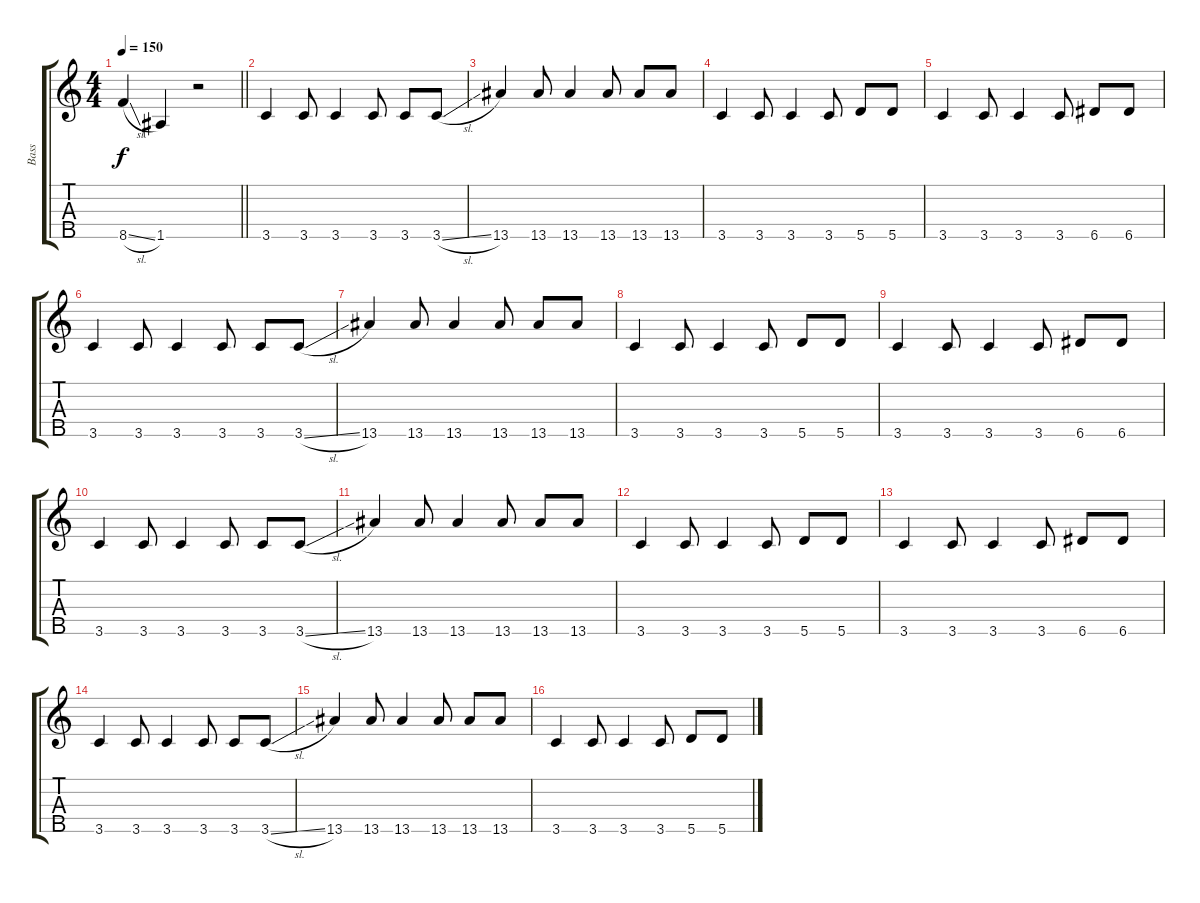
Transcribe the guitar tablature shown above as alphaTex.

\track ("Bass " "Bass ") {instrument electricbassfinger}
\staff {score tabs}
\tuning (E4 B3 G3 D3 A2) {hide}
\ts (4 4)
\tempo 150
\clef g2
\barLineRight lightlight
\ks c
8.5{sl}.4{dy f} 1.5.4 r.2 |
3.5.4 3.5.8 3.5.4 3.5.8 3.5.8 3.5{sl}.8 |
13.5.4 13.5.8 13.5.4 13.5.8 13.5.8 13.5.8 |
3.5.4 3.5.8 3.5.4 3.5.8 5.5.8 5.5.8 |
3.5.4 3.5.8 3.5.4 3.5.8 6.5.8 6.5.8 |
3.5.4 3.5.8 3.5.4 3.5.8 3.5.8 3.5{sl}.8 |
13.5.4 13.5.8 13.5.4 13.5.8 13.5.8 13.5.8 |
3.5.4 3.5.8 3.5.4 3.5.8 5.5.8 5.5.8 |
3.5.4 3.5.8 3.5.4 3.5.8 6.5.8 6.5.8 |
3.5.4 3.5.8 3.5.4 3.5.8 3.5.8 3.5{sl}.8 |
13.5.4 13.5.8 13.5.4 13.5.8 13.5.8 13.5.8 |
3.5.4 3.5.8 3.5.4 3.5.8 5.5.8 5.5.8 |
3.5.4 3.5.8 3.5.4 3.5.8 6.5.8 6.5.8 |
3.5.4 3.5.8 3.5.4 3.5.8 3.5.8 3.5{sl}.8 |
13.5.4 13.5.8 13.5.4 13.5.8 13.5.8 13.5.8 |
3.5.4 3.5.8 3.5.4 3.5.8 5.5.8 5.5.8
